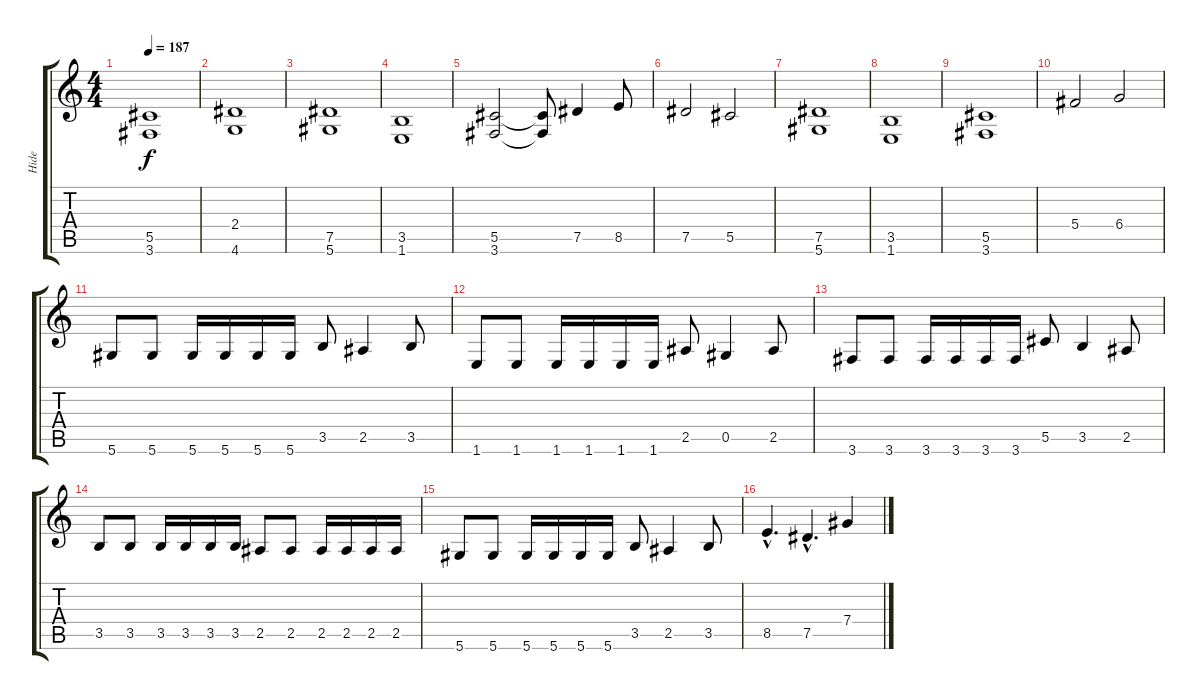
\track ("Hide" "Hide") {instrument distortionguitar}
\staff {score tabs}
\tuning (Eb4 Bb3 Gb3 Db3 Ab2 Eb2) {hide}
\ts (4 4)
\tempo 187
\clef g2
\ks c
(5.5 3.6).1{dy f} |
(2.4 4.6).1 |
(7.5 5.6).1 |
(3.5 1.6).1 |
(5.5 3.6).2 (5.5{t} 3.6{t}).8 7.5.4 8.5.8 |
7.5.2 5.5.2 |
(7.5 5.6).1 |
(3.5 1.6).1 |
(5.5 3.6).1 |
5.4.2 6.4.2 |
5.6.8 5.6.8 5.6.16 5.6.16 5.6.16 5.6.16 3.5.8 2.5.4 3.5.8 |
1.6.8 1.6.8 1.6.16 1.6.16 1.6.16 1.6.16 2.5.8 0.5.4 2.5.8 |
3.6.8 3.6.8 3.6.16 3.6.16 3.6.16 3.6.16 5.5.8 3.5.4 2.5.8 |
3.5.8 3.5.8 3.5.16 3.5.16 3.5.16 3.5.16 2.5.8 2.5.8 2.5.16 2.5.16 2.5.16 2.5.16 |
5.6.8 5.6.8 5.6.16 5.6.16 5.6.16 5.6.16 3.5.8 2.5.4 3.5.8 |
8.5{hac}.4{d} 7.5{hac}.4{d} 7.4.4
